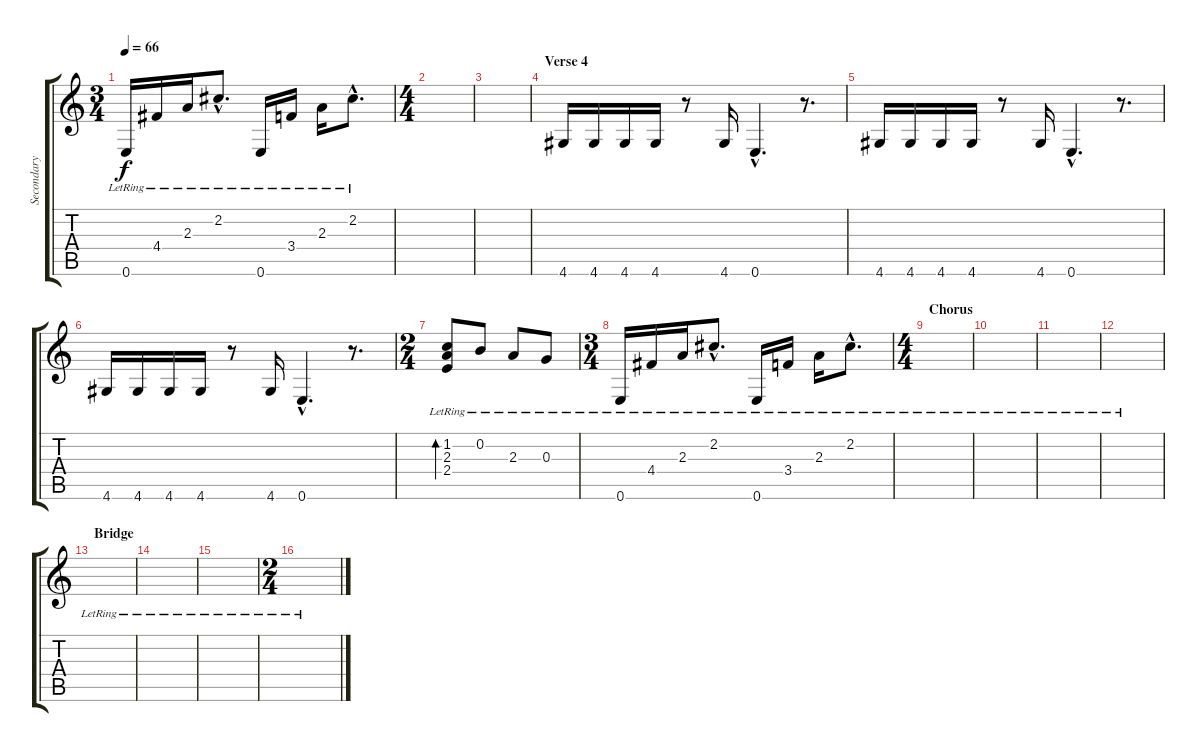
\track ("Secondary Acoustic" "Secondary ") {instrument electricguitarjazz}
\staff {score tabs}
\tuning (E4 B3 G3 D3 A2 E2) {hide}
\ts (3 4)
\tempo 66
\clef g2
\ks c
0.6{lr}.16{dy f} 4.4{lr}.16 2.3{lr}.16 2.2{hac lr}.8{d} 0.6{lr}.16 3.4{lr}.16 2.3{lr}.16 2.2{hac lr}.8{d} |
\ts (4 4)
|
|
\section ("" "Verse 4")
4.6.16 4.6.16 4.6.16 4.6.16 r.8 4.6.16 0.6{hac}.4{d} r.8{d} |
4.6.16 4.6.16 4.6.16 4.6.16 r.8 4.6.16 0.6{hac}.4{d} r.8{d} |
4.6.16 4.6.16 4.6.16 4.6.16 r.8 4.6.16 0.6{hac}.4{d} r.8{d} |
\ts (2 4)
(1.2{lr} 2.3{lr} 2.4{lr}).8{bd 240} 0.2{lr}.8 2.3{lr}.8 0.3{lr}.8 |
\ts (3 4)
0.6{lr}.16 4.4{lr}.16 2.3{lr}.16 2.2{hac lr}.8{d} 0.6{lr}.16 3.4{lr}.16 2.3{lr}.16 2.2{hac lr}.8{d} |
\ts (4 4)
\section ("" "Chorus")
|
|
|
|
\section ("" "Bridge")
|
|
|
\ts (2 4)
